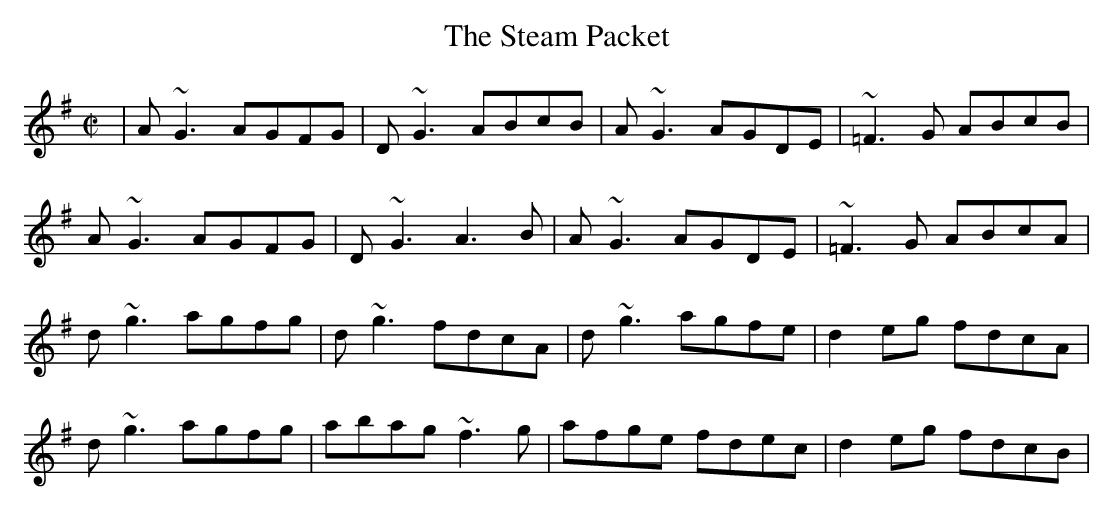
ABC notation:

X:1
T:Steam Packet, The
M:C|
K:G
| A~G3 AGFG | D~G3 ABcB | A~G3 AGDE | ~=F3G ABcB |
A~G3 AGFG | D~G3 A3B | A~G3 AGDE | ~=F3G ABcA |
d~g3 agfg | d~g3 fdcA | d~g3 agfe | d2eg fdcA |
d~g3 agfg | abag ~f3g | afge fdec | d2eg fdcB |
